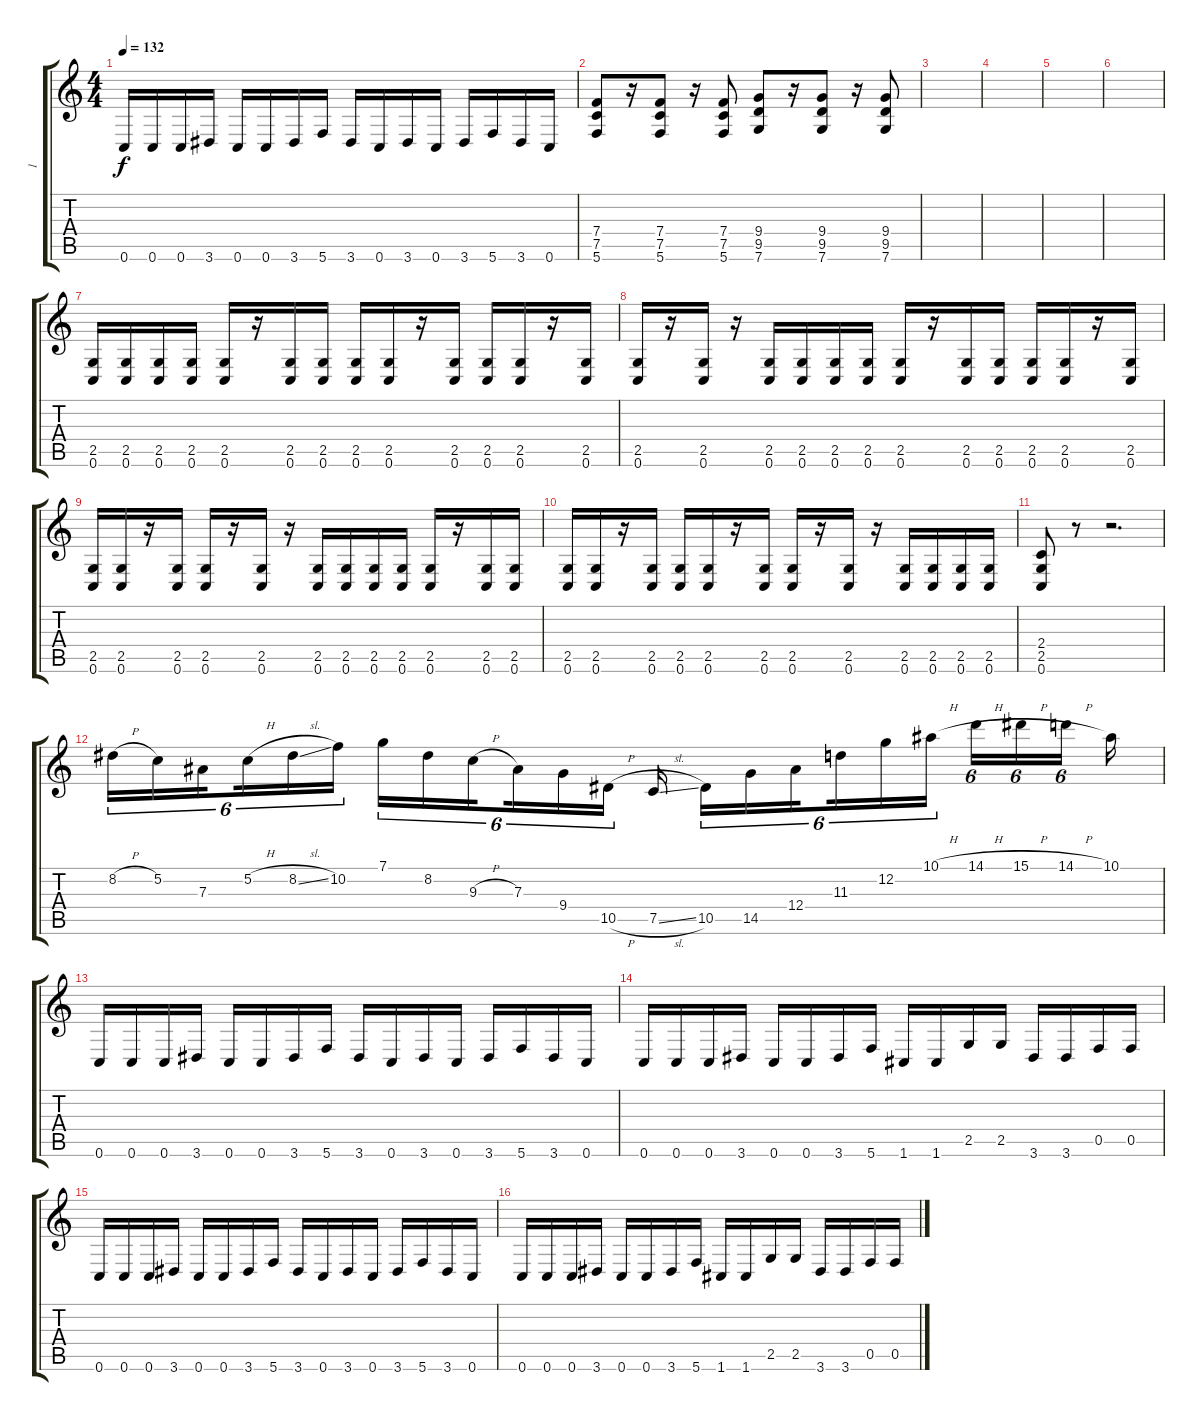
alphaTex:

\track ("1" "1") {instrument overdrivenguitar}
\staff {score tabs}
\tuning (C4 G3 Eb3 Bb2 F2 C2) {hide}
\ts (4 4)
\tempo 132
\clef g2
\ks c
0.6.16{dy f} 0.6.16 0.6.16 3.6.16 0.6.16 0.6.16 3.6.16 5.6.16 3.6.16 0.6.16 3.6.16 0.6.16 3.6.16 5.6.16 3.6.16 0.6.16 |
(7.4 7.5 5.6).8 r.16 (7.4 7.5 5.6).8 r.16 (7.4 7.5 5.6).8 (9.4 9.5 7.6).8 r.16 (9.4 9.5 7.6).8 r.16 (9.4 9.5 7.6).8 |
|
|
|
|
(2.5 0.6).16 (2.5 0.6).16 (2.5 0.6).16 (2.5 0.6).16 (2.5 0.6).16 r.16 (2.5 0.6).16 (2.5 0.6).16 (2.5 0.6).16 (2.5 0.6).16 r.16 (2.5 0.6).16 (2.5 0.6).16 (2.5 0.6).16 r.16 (2.5 0.6).16 |
(2.5 0.6).16 r.16 (2.5 0.6).16 r.16 (2.5 0.6).16 (2.5 0.6).16 (2.5 0.6).16 (2.5 0.6).16 (2.5 0.6).16 r.16 (2.5 0.6).16 (2.5 0.6).16 (2.5 0.6).16 (2.5 0.6).16 r.16 (2.5 0.6).16 |
(2.5 0.6).16 (2.5 0.6).16 r.16 (2.5 0.6).16 (2.5 0.6).16 r.16 (2.5 0.6).16 r.16 (2.5 0.6).16 (2.5 0.6).16 (2.5 0.6).16 (2.5 0.6).16 (2.5 0.6).16 r.16 (2.5 0.6).16 (2.5 0.6).16 |
(2.5 0.6).16 (2.5 0.6).16 r.16 (2.5 0.6).16 (2.5 0.6).16 (2.5 0.6).16 r.16 (2.5 0.6).16 (2.5 0.6).16 r.16 (2.5 0.6).16 r.16 (2.5 0.6).16 (2.5 0.6).16 (2.5 0.6).16 (2.5 0.6).16 |
(2.4 2.5 0.6).8 r.8 r.2{d} |
8.2{h}.16{tu (6 4)} 5.2.16{tu (6 4)} 7.3.16{tu (6 4) beam splitsecondary} 5.2{h}.16{tu (6 4)} 8.2{sl}.16{tu (6 4)} 10.2.16{tu (6 4)} 7.1.16{tu (6 4)} 8.2.16{tu (6 4)} 9.3{h}.16{tu (6 4) beam splitsecondary} 7.3.16{tu (6 4)} 9.4.16{tu (6 4)} 10.5{h}.16{tu (6 4)} 7.5{sl}.16{beam splitsecondary} 10.5.16{tu (6 4)} 14.5.16{tu (6 4)} 12.4.16{tu (6 4) beam splitsecondary} 11.3.16{tu (6 4)} 12.2.16{tu (6 4)} 10.1{h}.16{tu (6 4) beam splitsecondary} 14.1{h}.16{tu (6 4)} 15.1{h}.16{tu (6 4)} 14.1{h}.16{tu (6 4) beam splitsecondary} 10.1.16 |
0.6.16 0.6.16 0.6.16 3.6.16 0.6.16 0.6.16 3.6.16 5.6.16 3.6.16 0.6.16 3.6.16 0.6.16 3.6.16 5.6.16 3.6.16 0.6.16 |
0.6.16 0.6.16 0.6.16 3.6.16 0.6.16 0.6.16 3.6.16 5.6.16 1.6.16 1.6.16 2.5.16 2.5.16 3.6.16 3.6.16 0.5.16 0.5.16 |
0.6.16 0.6.16 0.6.16 3.6.16 0.6.16 0.6.16 3.6.16 5.6.16 3.6.16 0.6.16 3.6.16 0.6.16 3.6.16 5.6.16 3.6.16 0.6.16 |
0.6.16 0.6.16 0.6.16 3.6.16 0.6.16 0.6.16 3.6.16 5.6.16 1.6.16 1.6.16 2.5.16 2.5.16 3.6.16 3.6.16 0.5.16 0.5.16
